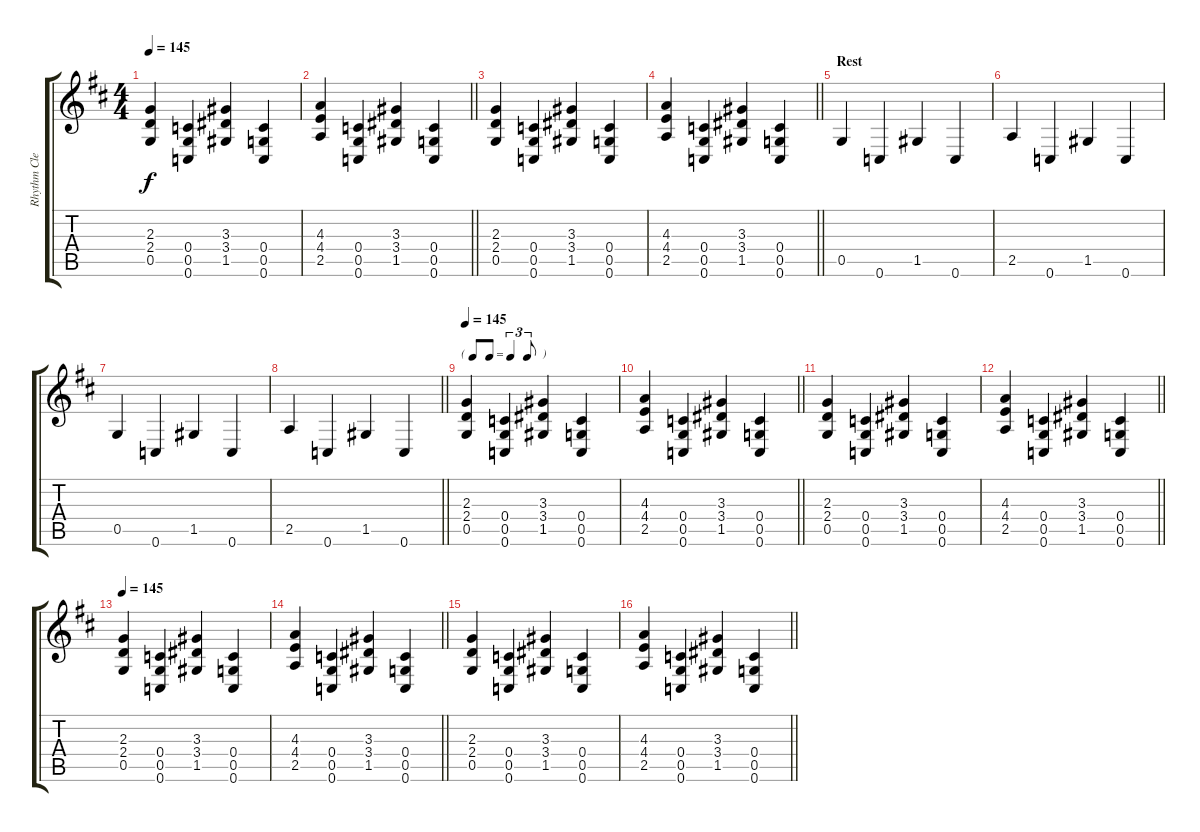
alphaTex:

\track ("Rhythm Clean" "Rhythm Cle") {instrument overdrivenguitar}
\staff {score tabs}
\tuning (D4 A3 F3 C3 G2 C2) {hide}
\ts (4 4)
\tempo 145
\clef g2
\ks d
(2.3 2.4 0.5).4{dy f} (0.4 0.5 0.6).4 (3.3 3.4 1.5).4 (0.4 0.5 0.6).4 |
\barLineRight lightlight
(4.3 4.4 2.5).4 (0.4 0.5 0.6).4 (3.3 3.4 1.5).4 (0.4 0.5 0.6).4 |
(2.3 2.4 0.5).4 (0.4 0.5 0.6).4 (3.3 3.4 1.5).4 (0.4 0.5 0.6).4 |
\barLineRight lightlight
(4.3 4.4 2.5).4 (0.4 0.5 0.6).4 (3.3 3.4 1.5).4 (0.4 0.5 0.6).4 |
\section ("" "Rest")
0.5.4 0.6.4 1.5.4 0.6.4 |
2.5.4 0.6.4 1.5.4 0.6.4 |
0.5.4 0.6.4 1.5.4 0.6.4 |
\barLineRight lightlight
2.5.4 0.6.4 1.5.4 0.6.4 |
\tf triplet8th
\tempo 145
(2.3 2.4 0.5).4 (0.4 0.5 0.6).4 (3.3 3.4 1.5).4 (0.4 0.5 0.6).4 |
\barLineRight lightlight
(4.3 4.4 2.5).4 (0.4 0.5 0.6).4 (3.3 3.4 1.5).4 (0.4 0.5 0.6).4 |
(2.3 2.4 0.5).4 (0.4 0.5 0.6).4 (3.3 3.4 1.5).4 (0.4 0.5 0.6).4 |
\barLineRight lightlight
(4.3 4.4 2.5).4 (0.4 0.5 0.6).4 (3.3 3.4 1.5).4 (0.4 0.5 0.6).4 |
\tempo 145
(2.3 2.4 0.5).4 (0.4 0.5 0.6).4 (3.3 3.4 1.5).4 (0.4 0.5 0.6).4 |
\barLineRight lightlight
(4.3 4.4 2.5).4 (0.4 0.5 0.6).4 (3.3 3.4 1.5).4 (0.4 0.5 0.6).4 |
(2.3 2.4 0.5).4 (0.4 0.5 0.6).4 (3.3 3.4 1.5).4 (0.4 0.5 0.6).4 |
\barLineRight lightlight
(4.3 4.4 2.5).4 (0.4 0.5 0.6).4 (3.3 3.4 1.5).4 (0.4 0.5 0.6).4
